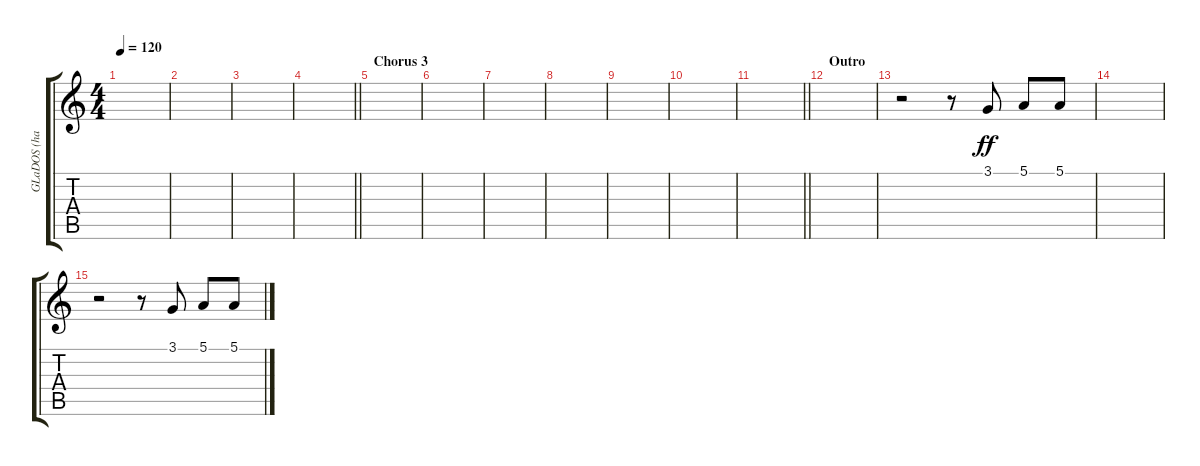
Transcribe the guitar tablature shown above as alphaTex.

\track ("GLaDOS (harmony)" "GLaDOS (ha") {instrument voiceoohs}
\staff {score tabs}
\tuning (E4 B3 G3 D3 A2 E2) {hide}
\ts (4 4)
\tempo 120
\clef g2
\ks c
|
|
|
\barLineRight lightlight
|
\section ("" "Chorus 3")
|
|
|
|
|
|
\barLineRight lightlight
|
\section ("" "Outro")
|
r.2 r.8 3.1.8{dy ff} 5.1.8 5.1.8 |
|
r.2 r.8 3.1.8 5.1.8 5.1.8
